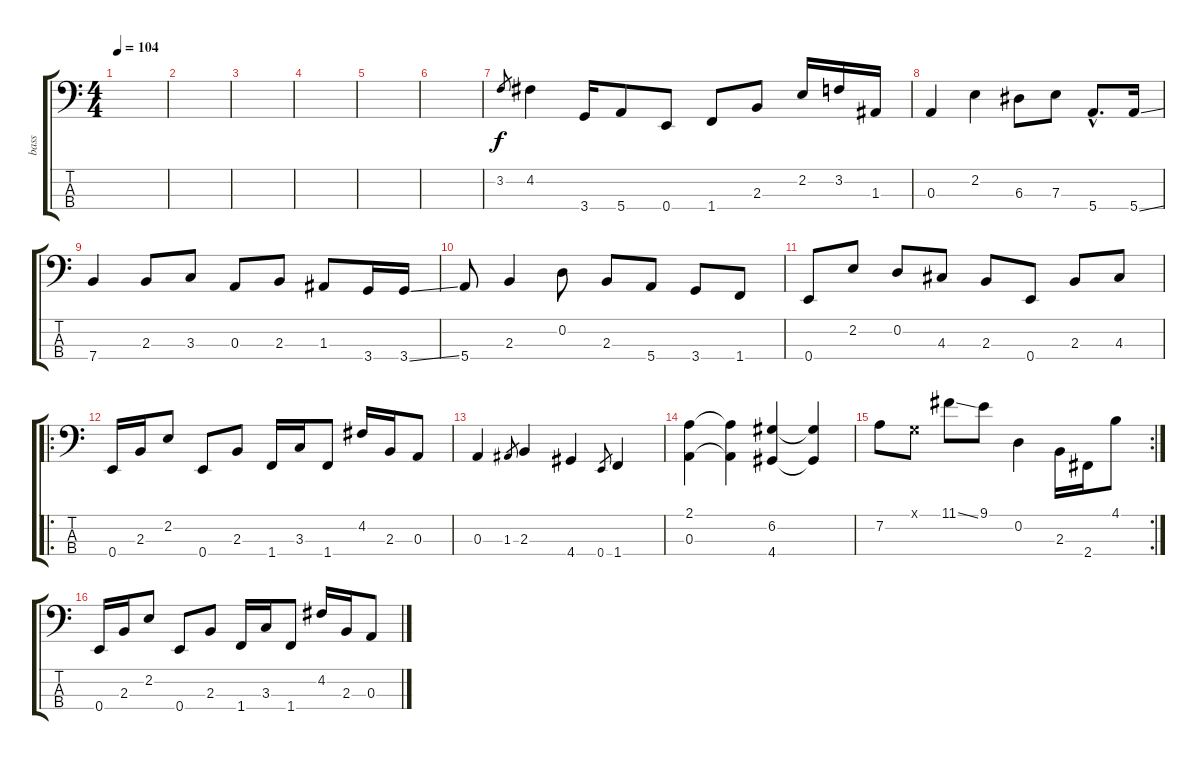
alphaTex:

\track ("bass" "bass") {instrument electricbassfinger}
\staff {score tabs}
\tuning (G2 D2 A1 E1) {hide}
\ts (4 4)
\tempo 104
\clef f4
\ks c
|
|
|
|
|
|
3.2.8{gr} 4.2.4 3.4.16 5.4.8 0.4.8 1.4.8 2.3.8 2.2.16 3.2.16 1.3.16 |
0.3.4 2.2.4 6.3.8 7.3.8 5.4{hac}.8{d} 5.4{ss}.16 |
7.4.4 2.3.8 3.3.8 0.3.8 2.3.8 1.3.8 3.4.16 3.4{ss}.16 |
5.4.8 2.3.4 0.2.8 2.3.8 5.4.8 3.4.8 1.4.8 |
0.4.8 2.2.8 0.2.8 4.3.8 2.3.8 0.4.8 2.3.8 4.3.8 |
\ro
0.4.16 2.3.16 2.2.8 0.4.8 2.3.8 1.4.16 3.3.16 1.4.8 4.2.16 2.3.16 0.3.8 |
0.3.4 1.3.8{gr} 2.3.4 4.4.4 0.4.8{gr} 1.4.4 |
(2.1 0.3).4 (2.1{t} 0.3{t}).4 (6.2 4.4).4 (6.2{t} 4.4{t}).4 |
\rc 2
7.2.8 0.1{x}.8 11.1{ss}.8 9.1.8 0.2.4 2.3.16 2.4.16 4.1.8 |
0.4.16 2.3.16 2.2.8 0.4.8 2.3.8 1.4.16 3.3.16 1.4.8 4.2.16 2.3.16 0.3.8
